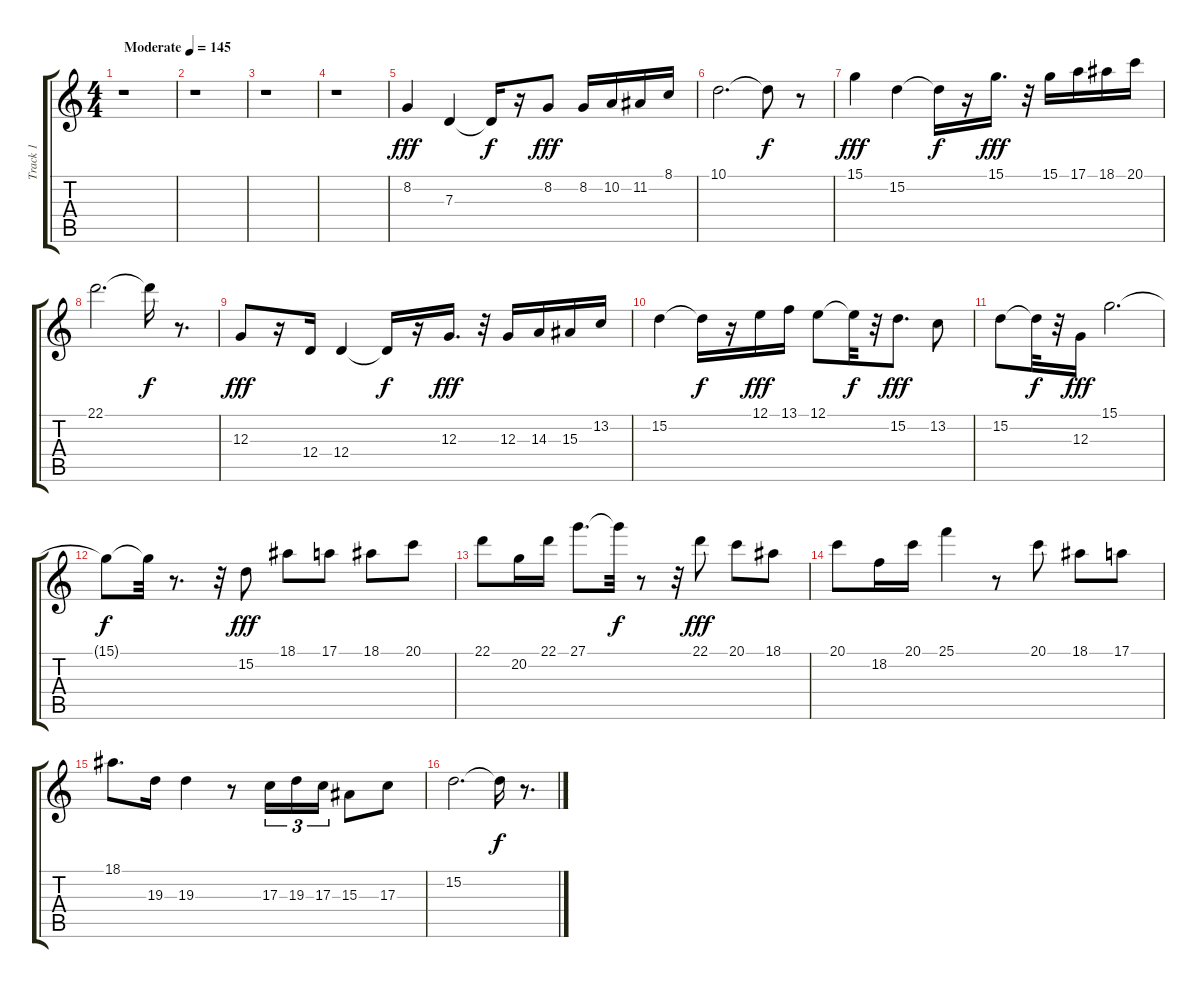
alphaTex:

\track ("Track 1" "Track 1") {instrument lead1square}
\staff {score tabs}
\tuning (E4 B3 G3 D3 A2 E2) {hide}
\ts (4 4)
\tempo (145 "Moderate")
\clef g2
\ks c
r.1{dy fff instrument lead1square} |
r.1 |
r.1 |
r.1 |
8.2.4 7.3.4 7.3{t}.16{dy f} r.16 8.2.8{dy fff} 8.2.16 10.2.16 11.2.16 8.1.16 |
10.1.2{d} 10.1{t}.8{dy f} r.8 |
15.1.4{dy fff} 15.2.4 15.2{t}.16{dy f} r.16 15.1.16{d dy fff} r.32 15.1.16 17.1.16 18.1.16 20.1.16 |
22.1.2{d} 22.1{t}.16{dy f} r.8{d} |
12.3.8{dy fff} r.16 12.4.16 12.4.4 12.4{t}.16{dy f} r.16 12.3.16{d dy fff} r.32 12.3.16 14.3.16 15.3.16 13.2.16 |
15.2.4 15.2{t}.16{dy f} r.16 12.1.16{dy fff} 13.1.16 12.1.8 12.1{t}.32{dy f} r.32 15.2.8{d dy fff} 13.2.8 |
15.2.8 15.2{t}.32{dy f} r.32 12.3.16{dy fff} 15.1.2{d} |
15.1{t}.8{dy f} 15.1{t}.32 r.8{d} r.32 15.2.8{dy fff} 18.1.8 17.1.8 18.1.8 20.1.8 |
22.1.8 20.2.16 22.1.16 27.1.8{d} 27.1{t}.32{dy f} r.8 r.32 22.1.8{dy fff} 20.1.8 18.1.8 |
20.1.8 18.2.16 20.1.16 25.1.4 r.8 20.1.8 18.1.8 17.1.8 |
18.1.8{d} 19.3.16 19.3.4 r.8 17.3.16{tu (3 2)} 19.3.16{tu (3 2)} 17.3.16{tu (3 2)} 15.3.8 17.3.8 |
15.2.2{d} 15.2{t}.16{dy f} r.8{d}
